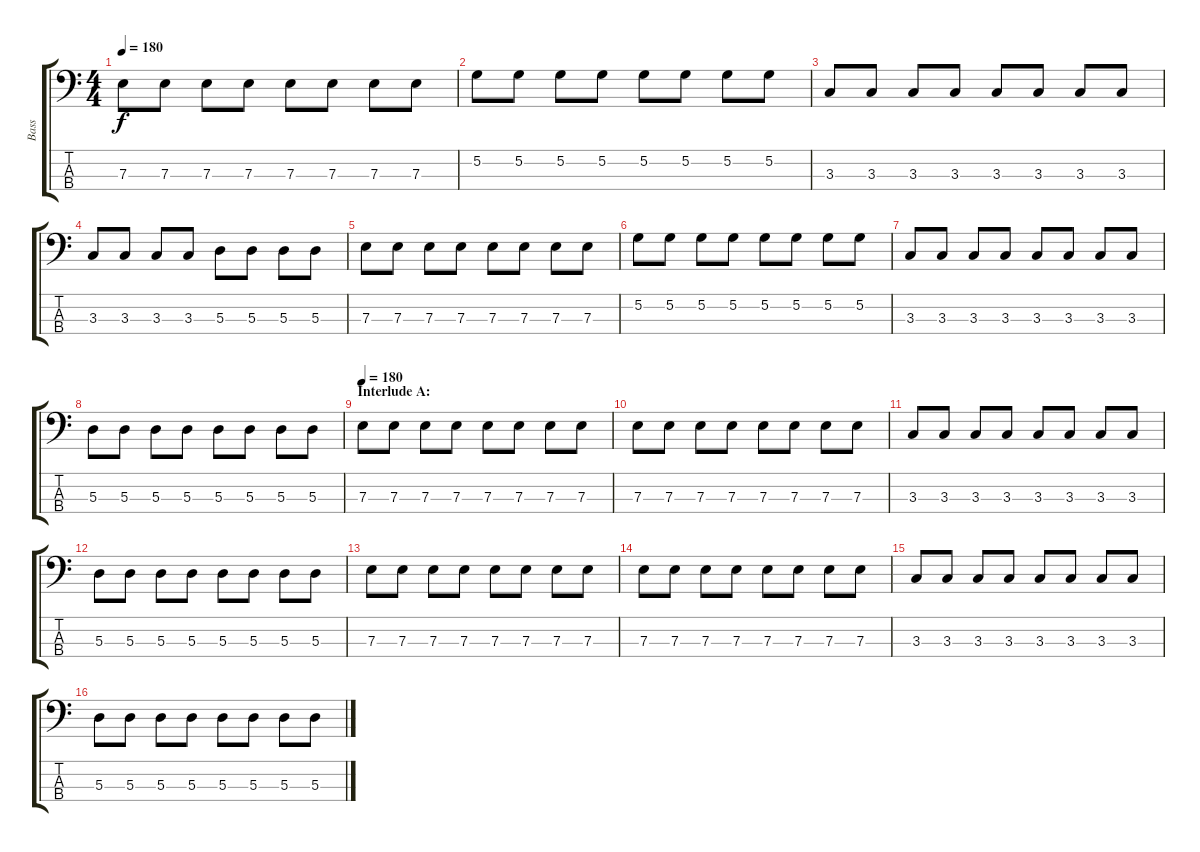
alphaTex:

\track ("Bass" "Bass") {instrument electricbasspick}
\staff {score tabs}
\tuning (G2 D2 A1 E1) {hide}
\ts (4 4)
\tempo 180
\clef f4
\ks c
7.3.8{dy f} 7.3.8 7.3.8 7.3.8 7.3.8 7.3.8 7.3.8 7.3.8 |
5.2.8 5.2.8 5.2.8 5.2.8 5.2.8 5.2.8 5.2.8 5.2.8 |
3.3.8 3.3.8 3.3.8 3.3.8 3.3.8 3.3.8 3.3.8 3.3.8 |
3.3.8 3.3.8 3.3.8 3.3.8 5.3.8 5.3.8 5.3.8 5.3.8 |
7.3.8 7.3.8 7.3.8 7.3.8 7.3.8 7.3.8 7.3.8 7.3.8 |
5.2.8 5.2.8 5.2.8 5.2.8 5.2.8 5.2.8 5.2.8 5.2.8 |
3.3.8 3.3.8 3.3.8 3.3.8 3.3.8 3.3.8 3.3.8 3.3.8 |
5.3.8 5.3.8 5.3.8 5.3.8 5.3.8 5.3.8 5.3.8 5.3.8 |
\section ("" "Interlude A:")
\tempo 180
7.3.8 7.3.8 7.3.8 7.3.8 7.3.8 7.3.8 7.3.8 7.3.8 |
7.3.8 7.3.8 7.3.8 7.3.8 7.3.8 7.3.8 7.3.8 7.3.8 |
3.3.8 3.3.8 3.3.8 3.3.8 3.3.8 3.3.8 3.3.8 3.3.8 |
5.3.8 5.3.8 5.3.8 5.3.8 5.3.8 5.3.8 5.3.8 5.3.8 |
7.3.8 7.3.8 7.3.8 7.3.8 7.3.8 7.3.8 7.3.8 7.3.8 |
7.3.8 7.3.8 7.3.8 7.3.8 7.3.8 7.3.8 7.3.8 7.3.8 |
3.3.8 3.3.8 3.3.8 3.3.8 3.3.8 3.3.8 3.3.8 3.3.8 |
5.3.8 5.3.8 5.3.8 5.3.8 5.3.8 5.3.8 5.3.8 5.3.8
